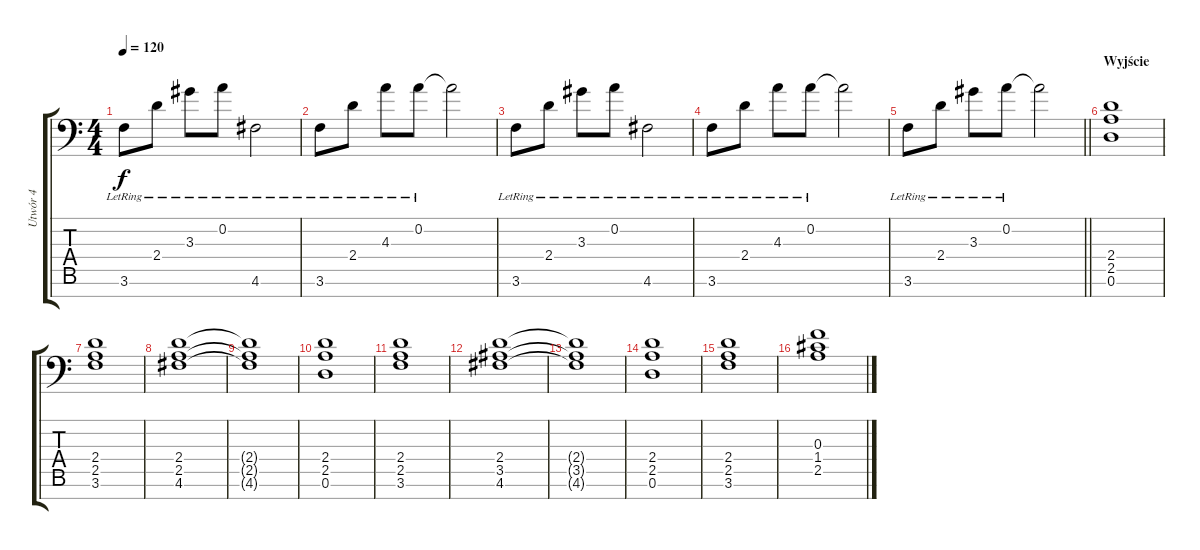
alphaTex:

\track ("Utwór 4" "Utwór 4") {instrument overdrivenguitar}
\staff {score tabs}
\tuning (D4 A3 F3 C3 G2 D2 A1) {hide}
\ts (4 4)
\tempo 120
\clef f4
\ks c
3.6{lr}.8{dy f} 2.4{lr}.8 3.3{lr}.8 0.2{lr}.8 4.6{lr}.2 |
3.6{lr}.8 2.4{lr}.8 4.3{lr}.8 0.2{lr}.8 0.2{t}.2 |
3.6{lr}.8 2.4{lr}.8 3.3{lr}.8 0.2{lr}.8 4.6{lr}.2 |
3.6{lr}.8 2.4{lr}.8 4.3{lr}.8 0.2{lr}.8 0.2{t}.2 |
\barLineRight lightlight
3.6{lr}.8 2.4{lr}.8 3.3{lr}.8 0.2{lr}.8 0.2{t}.2 |
\section ("" "Wyjście")
(2.4 2.5 0.6).1 |
(2.4 2.5 3.6).1 |
(2.4 2.5 4.6).1 |
(2.4{t} 2.5{t} 4.6{t}).1 |
(2.4 2.5 0.6).1 |
(2.4 2.5 3.6).1 |
(2.4 3.5 4.6).1 |
(2.4{t} 3.5{t} 4.6{t}).1 |
(2.4 2.5 0.6).1 |
(2.4 2.5 3.6).1 |
(0.3 1.4 2.5).1
